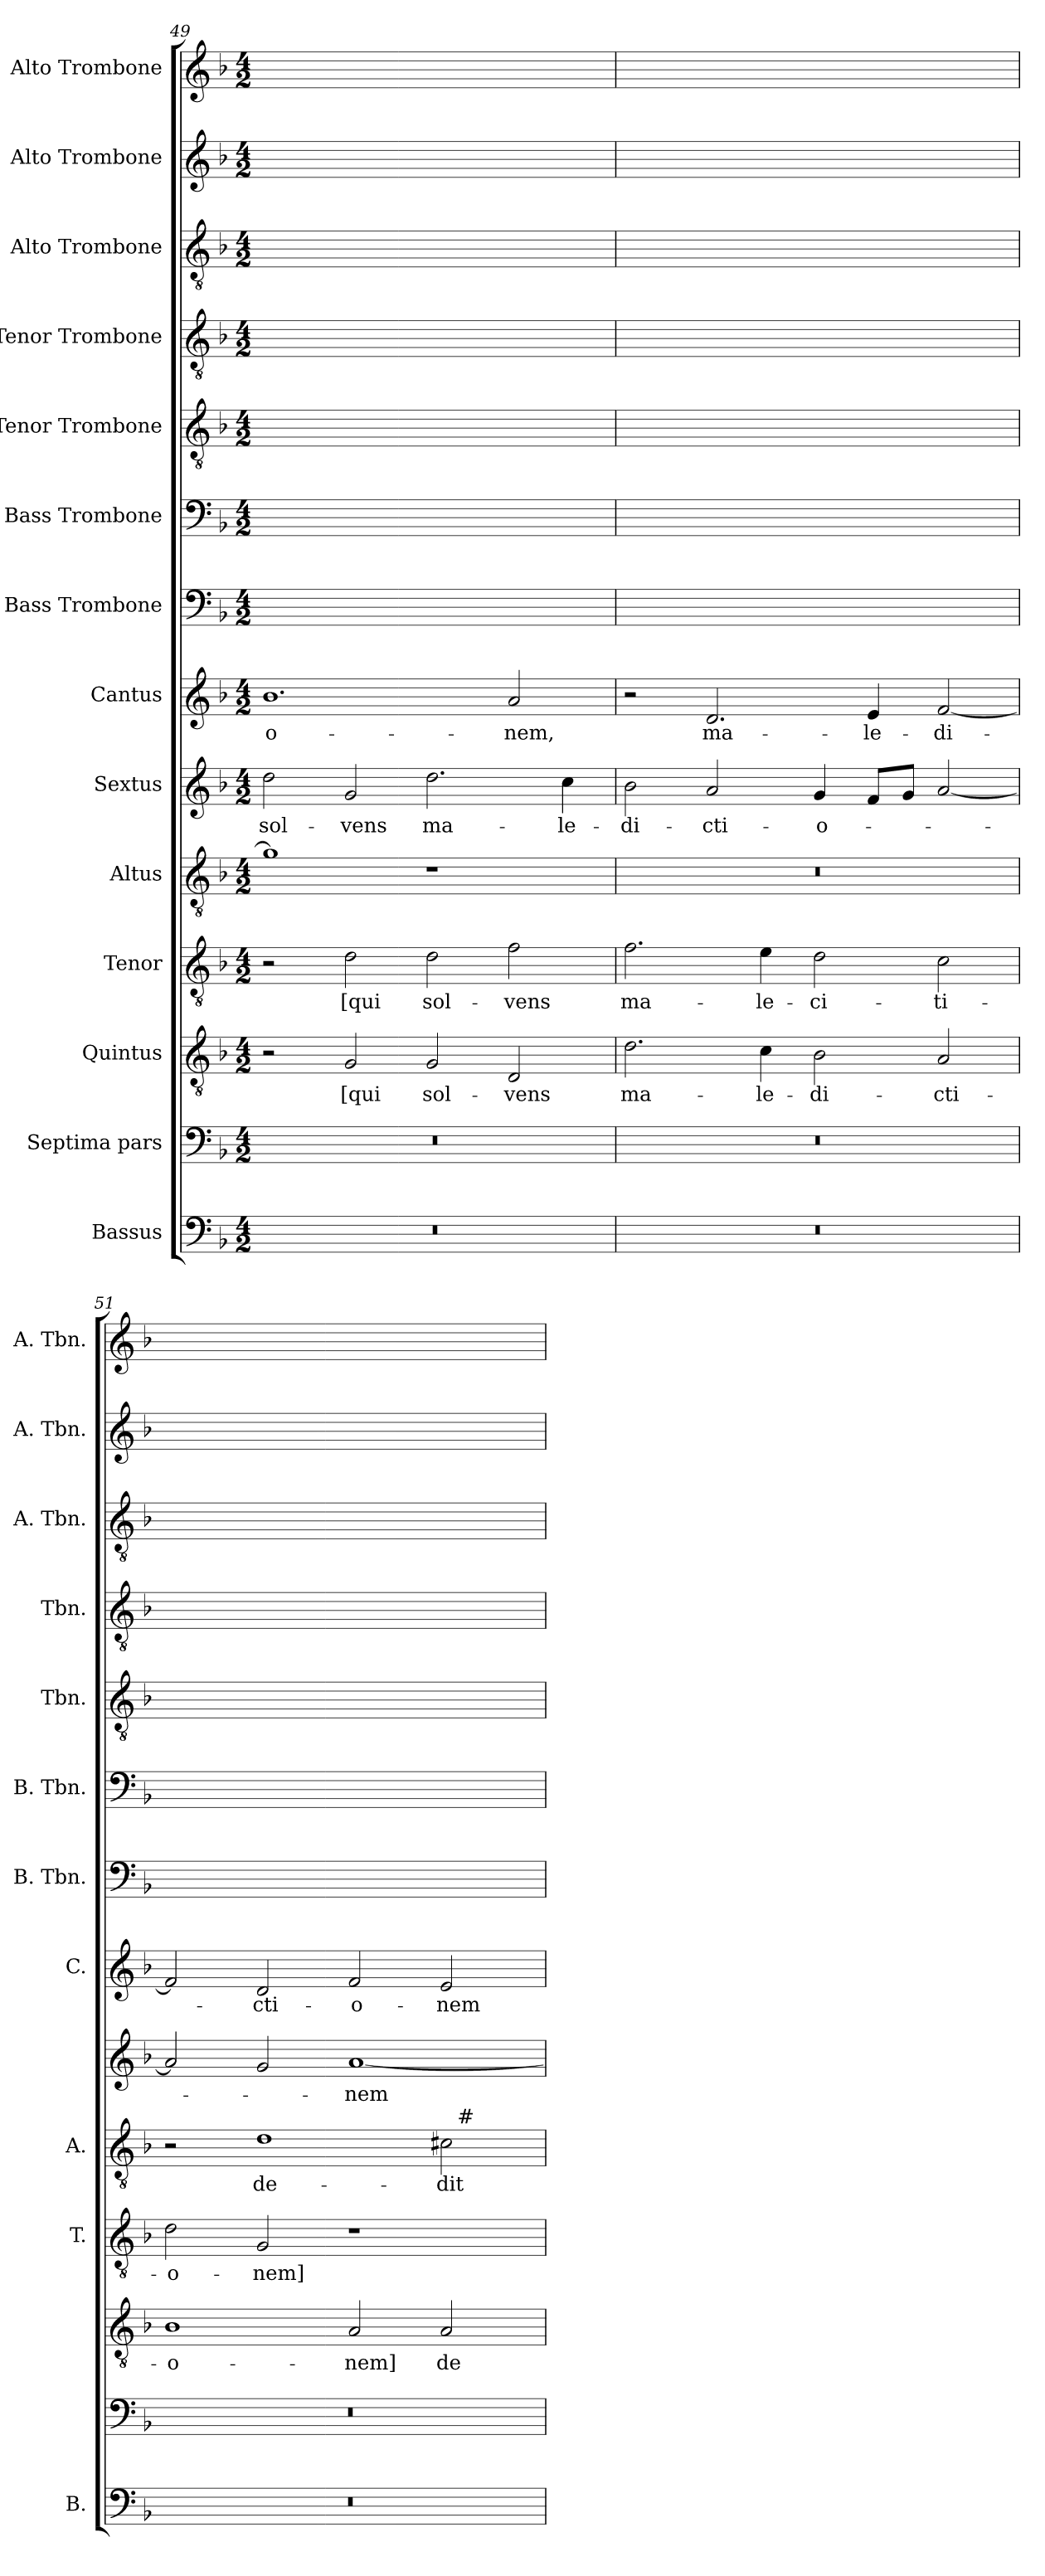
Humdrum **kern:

**kern	**kern	**kern	**text	**kern	**text	**kern	**text	**kern	**text	**kern	**text	**kern	**kern	**kern	**text	**kern	**text	**kern	**text	**kern	**text	**kern	**text
*part14	*part13	*part12	*part12	*part11	*part11	*part10	*part10	*part9	*part9	*part8	*part8	*part7	*part6	*part5	*part5	*part4	*part4	*part3	*part3	*part2	*part2	*part1	*part1
*staff14	*staff13	*staff12	*staff12	*staff11	*staff11	*staff10	*staff10	*staff9	*staff9	*staff8	*staff8	*staff7	*staff6	*staff5	*staff5	*staff4	*staff4	*staff3	*staff3	*staff2	*staff2	*staff1	*staff1
*I"Bassus	*I"Septima pars	*I"Quintus	*	*I"Tenor	*	*I"Altus	*	*I"Sextus	*	*I"Cantus	*	*I"Bass Trombone	*I"Bass Trombone	*I"Tenor Trombone	*	*I"Tenor Trombone	*	*I"Alto Trombone	*	*I"Alto Trombone	*	*I"Alto Trombone	*
*I'B.	*	*	*	*I'T.	*	*I'A.	*	*	*	*I'C.	*	*I'B. Tbn.	*I'B. Tbn.	*I'Tbn.	*	*I'Tbn.	*	*I'A. Tbn.	*	*I'A. Tbn.	*	*I'A. Tbn.	*
*clefF4	*clefF4	*clefGv2	*	*clefGv2	*	*clefGv2	*	*clefG2	*	*clefG2	*	*clefF4	*clefF4	*clefGv2	*	*clefGv2	*	*clefGv2	*	*clefG2	*	*clefG2	*
*	*	*ITrd7c12	*	*ITrd7c12	*	*ITrd7c12	*	*	*	*	*	*	*	*	*	*	*	*	*	*	*	*	*
*k[b-]	*k[b-]	*k[b-]	*	*k[b-]	*	*k[b-]	*	*k[b-]	*	*k[b-]	*	*k[b-]	*k[b-]	*k[b-]	*	*k[b-]	*	*k[b-]	*	*k[b-]	*	*k[b-]	*
*d:	*d:	*d:	*	*d:	*	*d:	*	*d:	*	*d:	*	*d:	*d:	*d:	*	*d:	*	*d:	*	*d:	*	*d:	*
*M4/2	*M4/2	*M4/2	*	*M4/2	*	*M4/2	*	*M4/2	*	*M4/2	*	*M4/2	*M4/2	*M4/2	*	*M4/2	*	*M4/2	*	*M4/2	*	*M4/2	*
=49	=49	=49	=49	=49	=49	=49	=49	=49	=49	=49	=49	=49	=49	=49	=49	=49	=49	=49	=49	=49	=49	=49	=49
!LO:N:vis=1	!LO:N:vis=1	!	!	!	!	!	!	!	!LO:LY:b	!	!LO:LY:b	!	!	!	!	!	!	!	!	!	!	!	!
0r	0r	2r	.	2r	.	1G]	.	2dd\	sol-	1.b-	-o-	0ryy	0ryy	2ryy	.	2ryy	.	1Gyy]	.	2dd\yy	sol-	1.b-yy	-o-
!	!	!	!LO:LY:b	!	!LO:LY:b	!	!	!	!LO:LY:b	!	!	!	!	!	!	!	!	!	!	!	!	!	!
.	.	2GG/	[qui	2D\	[qui	.	.	2g/	-vens	.	.	.	.	2GG/yy	[qui	2D/yy	[qui	.	.	2g/yy	-vens	.	.
!	!	!	!LO:LY:b	!	!LO:LY:b	!	!	!	!LO:LY:b	!	!	!	!	!	!	!	!	!	!	!	!	!	!
.	.	2GG/	sol-	2D\	sol-	1r	.	2.dd\	ma-	.	.	.	.	2GG/yy	sol-	2D/yy	sol-	1ryy	.	2.dd\yy	ma-	.	.
!	!	!	!LO:LY:b	!	!LO:LY:b	!	!	!	!	!	!LO:LY:b	!	!	!	!	!	!	!	!	!	!	!	!
.	.	2DD/	-vens	2F\	-vens	.	.	.	.	2a/	-nem,	.	.	2DD/yy	-vens	2F/yy	-vens	.	.	.	.	2a/yy	-nem,
!	!	!	!	!	!	!	!	!	!LO:LY:b	!	!	!	!	!	!	!	!	!	!	!	!	!	!
.	.	.	.	.	.	.	.	4cc\	-le-	.	.	.	.	.	.	.	.	.	.	4cc\yy	-le-	.	.
=50	=50	=50	=50	=50	=50	=50	=50	=50	=50	=50	=50	=50	=50	=50	=50	=50	=50	=50	=50	=50	=50	=50	=50
!LO:N:vis=1	!LO:N:vis=1	!	!LO:LY:b	!	!LO:LY:b	!LO:N:vis=1	!	!	!LO:LY:b	!	!	!	!	!	!	!	!	!	!	!	!	!	!
0r	0r	2.D\	ma-	2.F\	ma-	0r	.	2b-\	-di-	2r	.	0ryy	0ryy	2.D/yy	ma-	2.F/yy	ma-	0ryy	.	2b-\yy	-di-	2ryy	.
!	!	!	!	!	!	!	!	!	!LO:LY:b	!	!LO:LY:b	!	!	!	!	!	!	!	!	!	!	!	!
.	.	.	.	.	.	.	.	2a/	-cti-	2.d/	ma-	.	.	.	.	.	.	.	.	2a/yy	-cti-	2.d/yy	ma-
!	!	!	!LO:LY:b	!	!LO:LY:b	!	!	!	!	!	!	!	!	!	!	!	!	!	!	!	!	!	!
.	.	4C\	-le-	4E\	-le-	.	.	.	.	.	.	.	.	4C/yy	-le-	4E/yy	-le-	.	.	.	.	.	.
!	!	!	!LO:LY:b	!	!LO:LY:b	!	!	!	!LO:LY:b	!	!	!	!	!	!	!	!	!	!	!	!	!	!
.	.	2BB-\	-di-	2D\	-ci-	.	.	4g/	-o-	.	.	.	.	2BB-/yy	-di-	2D/yy	-ci-	.	.	4g/yy	-o-	.	.
!	!	!	!	!	!	!	!	!	!	!	!LO:LY:b	!	!	!	!	!	!	!	!	!	!	!	!
.	.	.	.	.	.	.	.	8f/L	.	4e/	-le-	.	.	.	.	.	.	.	.	8f/Lyy	.	4e/yy	-le-
.	.	.	.	.	.	.	.	8g/J	.	.	.	.	.	.	.	.	.	.	.	8g/Jyy	.	.	.
!	!	!	!LO:LY:b	!	!LO:LY:b	!	!	!	!	!	!LO:LY:b	!	!	!	!	!	!	!	!	!	!	!	!
.	.	2AA/	-cti-	2C\	-ti-	.	.	[<2a/	.	[<2f/	-di-	.	.	2AA/yy	-cti-	2C/yy	-ti-	.	.	[<2a/yy	.	[<2f/yy	-di-
!!LO:PB:g=z
=51	=51	=51	=51	=51	=51	=51	=51	=51	=51	=51	=51	=51	=51	=51	=51	=51	=51	=51	=51	=51	=51	=51	=51
!LO:N:vis=1	!LO:N:vis=1	!	!LO:LY:b	!	!LO:LY:b	!	!	!	!	!	!	!	!	!	!	!	!	!	!	!	!	!	!
*	*	*	*	*	*	*^	*	*	*	*	*	*	*	*	*	*	*	*	*	*	*	*	*
0r	0r	1BB-	-o-	2D\	-o-	2r	1ryy	.	2a/]	.	2f/]	.	0ryy	0ryy	1BB-yy	-o-	2D/yy	-o-	2ryy	.	2a/yy]	.	2f/yy]	.
!	!	!	!	!	!LO:LY:b	!	!	!LO:LY:b	!	!	!	!LO:LY:b	!	!	!	!	!	!	!	!	!	!	!	!
.	.	.	.	2GG/	-nem]	1D	.	de-	2g/	.	2d/	-cti-	.	.	.	.	2GG/yy	-nem]	1Dyy	de-	2g/yy	.	2d/yy	-cti-
!	!	!	!LO:LY:b	!	!	!	!	!	!	!LO:LY:b	!	!LO:LY:b	!	!	!	!	!	!	!	!	!	!	!	!
.	.	2AA/	-nem]	1r	.	.	2ryy	.	[<1a	-nem	2f/	-o-	.	.	2AA/yy	-nem]	1ryy	.	.	.	[<1ayy	-nem	2f/yy	-o-
!	!	!	!LO:LY:b	!	!	!	!	!LO:LY:b	!	!	!	!LO:LY:b	!	!	!	!	!	!	!	!	!	!	!	!
.	.	2AA/	de-	.	.	2C#\	32ryy	-dit	.	.	2e/	-nem	.	.	2AA/yy	de-	.	.	2C#/yy	-dit	.	.	2e/yy	-nem
!	!	!	!	!	!	!	!LO:TX:a:t=#	!	!	!	!	!	!	!	!	!	!	!	!	!	!	!	!	!
.	.	.	.	.	.	.	4...ryy	.	.	.	.	.	.	.	.	.	.	.	.	.	.	.	.	.
*	*	*	*	*	*	*v	*v	*	*	*	*	*	*	*	*	*	*	*	*	*	*	*	*	*
=	=	=	=	=	=	=	=	=	=	=	=	=	=	=	=	=	=	=	=	=	=	=	=
*-	*-	*-	*-	*-	*-	*-	*-	*-	*-	*-	*-	*-	*-	*-	*-	*-	*-	*-	*-	*-	*-	*-	*-
